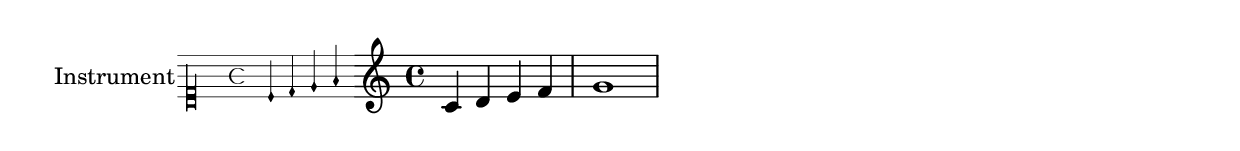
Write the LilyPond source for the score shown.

\version "2.18.0"

\header {
  texidoc = "Incipits can be printed using an @code{InstrumentName}
grob."
}

\score {
  \new Staff {
    %% All this would be shortcuted by an appropriate music function:
    \override Staff.InstrumentName.self-alignment-X = #RIGHT
    \override Staff.InstrumentName.self-alignment-Y = ##f
    \override Staff.InstrumentName.padding = #0
    \override Staff.InstrumentName.stencil =
      #(lambda (grob)
         (let* ((instrument-name (ly:grob-property grob 'long-text))
                (layout (ly:output-def-clone (ly:grob-layout grob)))
                (music #{ \new MensuralStaff
			  \with { instrumentName = #instrument-name }
		          { \clef "petrucci-c1" c'4 d' e' f' }
			  #})
                (score (ly:make-score music))
                (indent (ly:output-def-lookup layout 'indent))
                (incipit-width (ly:output-def-lookup layout 'incipit-width
		 (* indent 0.5))))
           (ly:output-def-set-variable! layout 'indent (- indent incipit-width))
           (ly:output-def-set-variable! layout 'line-width indent)
           (ly:output-def-set-variable! layout 'ragged-right #f)
           (ly:score-add-output-def! score layout)
           (set! (ly:grob-property grob 'long-text)
                 (markup #:score score))
           (system-start-text::print grob)))

    %% the instrument name definition is separated:
    \set Staff.instrumentName = #"Instrument"
    c'4 d' e' f'
    g'1
  }
  \layout {
    indent = 5\cm
    incipit-width = 3\cm
  }
}
